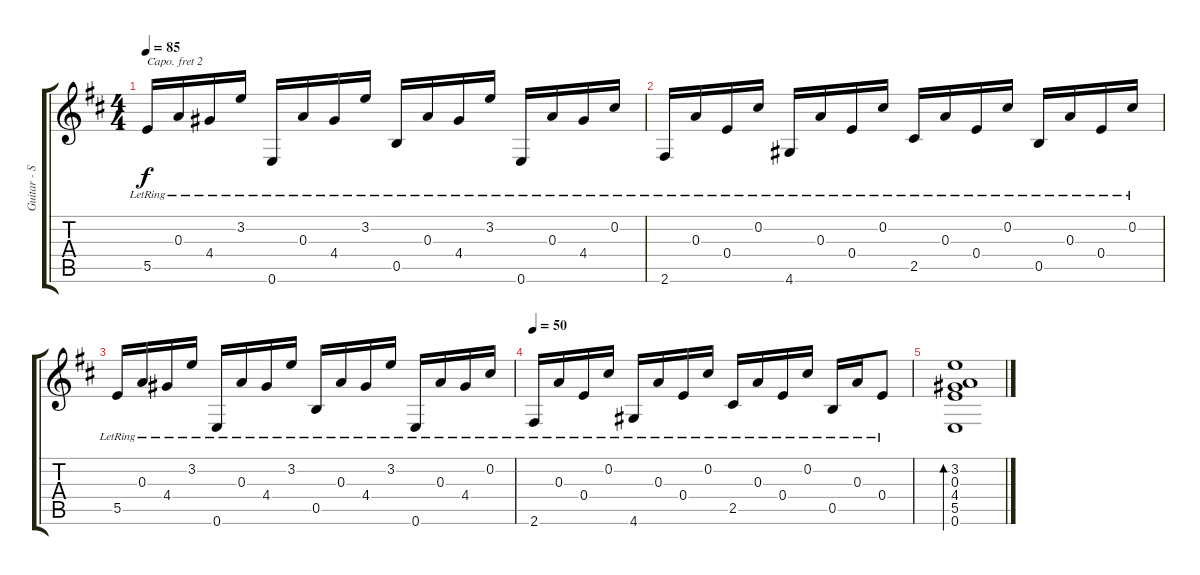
\track ("Guitar - Sam Beam" "Guitar - S") {instrument acousticguitarsteel}
\staff {score tabs}
\capo 2
\tuning (E4 B3 G3 D3 A2 D2) {hide}
\ts (4 4)
\tempo 85
\clef g2
\ks d
5.5{lr}.16{dy f} 0.3{lr}.16 4.4{lr}.16 3.2{lr}.16 0.6{lr}.16 0.3{lr}.16 4.4{lr}.16 3.2{lr}.16 0.5{lr}.16 0.3{lr}.16 4.4{lr}.16 3.2{lr}.16 0.6{lr}.16 0.3{lr}.16 4.4{lr}.16 0.2{lr}.16 |
2.6{lr}.16 0.3{lr}.16 0.4{lr}.16 0.2{lr}.16 4.6{lr}.16 0.3{lr}.16 0.4{lr}.16 0.2{lr}.16 2.5{lr}.16 0.3{lr}.16 0.4{lr}.16 0.2{lr}.16 0.5{lr}.16 0.3{lr}.16 0.4{lr}.16 0.2{lr}.16 |
5.5{lr}.16 0.3{lr}.16 4.4{lr}.16 3.2{lr}.16 0.6{lr}.16 0.3{lr}.16 4.4{lr}.16 3.2{lr}.16 0.5{lr}.16 0.3{lr}.16 4.4{lr}.16 3.2{lr}.16 0.6{lr}.16 0.3{lr}.16 4.4{lr}.16 0.2{lr}.16 |
\tempo 50
2.6{lr}.16 0.3{lr}.16 0.4{lr}.16 0.2{lr}.16 4.6{lr}.16 0.3{lr}.16 0.4{lr}.16 0.2{lr}.16 2.5{lr}.16 0.3{lr}.16 0.4{lr}.16 0.2{lr}.16 0.5{lr}.16 0.3{lr}.16 0.4{lr}.8 |
(3.2 0.3 4.4 5.5 0.6).1{bd 240}
